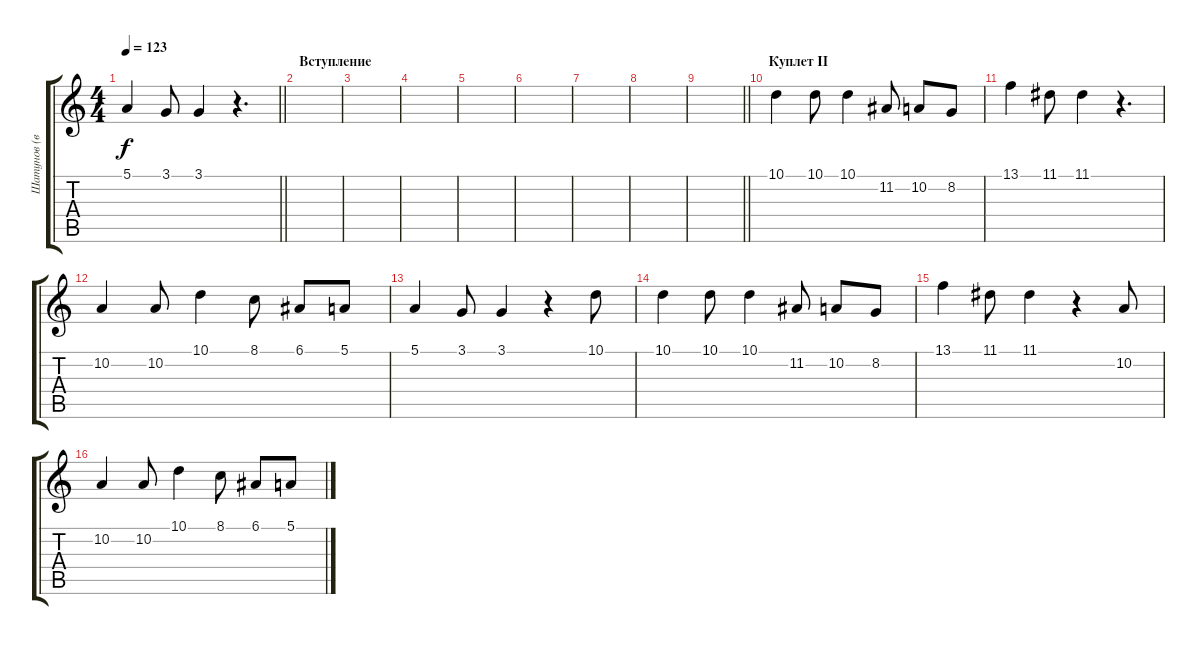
\track ("Шатунов (вокал)" "Шатунов (в") {instrument lead1square}
\staff {score tabs}
\tuning (E4 B3 G3 D3 A2 E2) {hide}
\ts (4 4)
\tempo 123
\clef g2
\barLineRight lightlight
\ks c
5.1.4{dy f} 3.1.8 3.1.4 r.4{d} |
\section ("" "Вступление")
|
|
|
|
|
|
|
\barLineRight lightlight
|
\section ("" "Куплет II")
10.1.4 10.1.8 10.1.4 11.2.8 10.2.8 8.2.8 |
13.1.4 11.1.8 11.1.4 r.4{d} |
10.2.4 10.2.8 10.1.4 8.1.8 6.1.8 5.1.8 |
5.1.4 3.1.8 3.1.4 r.4 10.1.8 |
10.1.4 10.1.8 10.1.4 11.2.8 10.2.8 8.2.8 |
13.1.4 11.1.8 11.1.4 r.4 10.2.8 |
10.2.4 10.2.8 10.1.4 8.1.8 6.1.8 5.1.8
